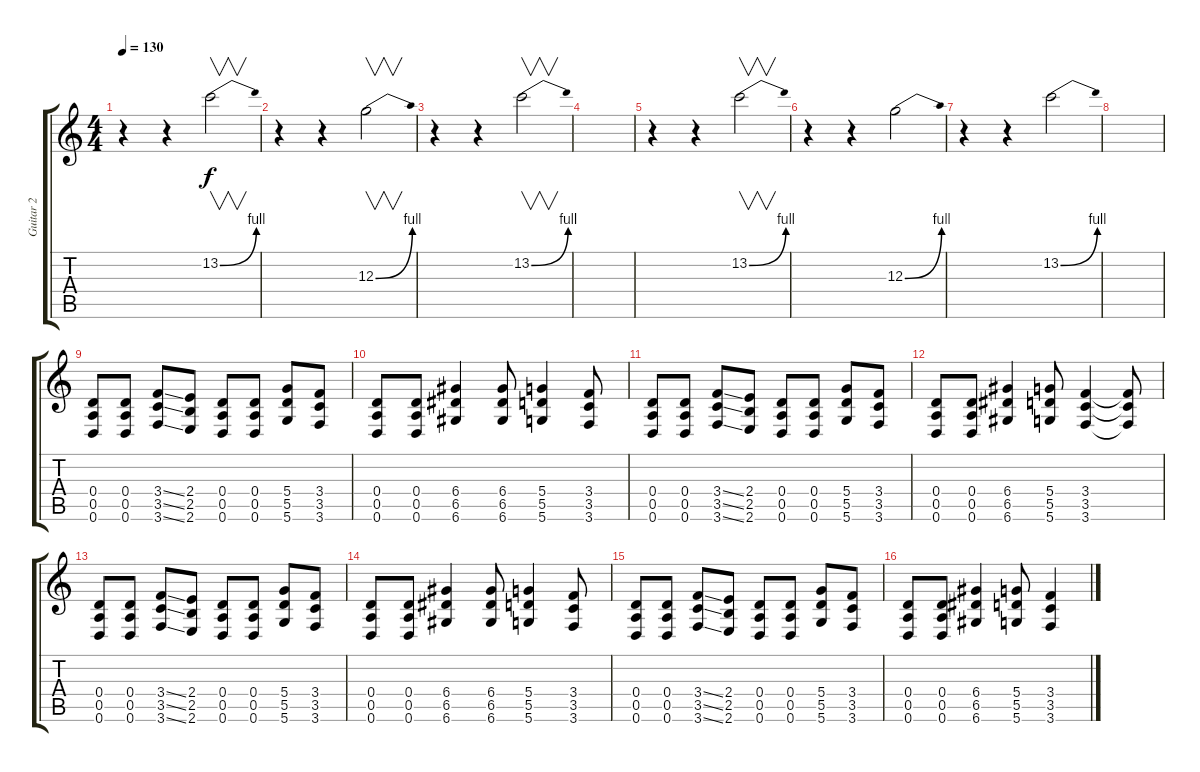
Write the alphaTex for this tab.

\track ("Guitar 2" "Guitar 2") {instrument distortionguitar}
\staff {score tabs}
\tuning (E4 B3 G3 D3 A2 D2) {hide}
\ts (4 4)
\tempo 130
\clef g2
\ks c
r.4{dy f instrument distortionguitar} r.4 13.2{be (bend 0 0 60 4)}.2{v} |
r.4 r.4 12.3{be (bend 0 0 60 4)}.2{v} |
r.4 r.4 13.2{be (bend 0 0 60 4)}.2{v} |
|
r.4 r.4 13.2{be (bend 0 0 60 4)}.2{v} |
r.4 r.4 12.3{be (bend 0 0 60 4)}.2 |
r.4 r.4 13.2{be (bend 0 0 60 4)}.2 |
|
(0.4 0.5 0.6).8 (0.4 0.5 0.6).8 (3.4{ss} 3.5{ss} 3.6{ss}).8 (2.4 2.5 2.6).8 (0.4 0.5 0.6).8 (0.4 0.5 0.6).8 (5.4 5.5 5.6).8 (3.4 3.5 3.6).8 |
(0.4 0.5 0.6).8 (0.4 0.5 0.6).8 (6.4 6.5 6.6).4 (6.4 6.5 6.6).8 (5.4 5.5 5.6).4 (3.4 3.5 3.6).8 |
(0.4 0.5 0.6).8 (0.4 0.5 0.6).8 (3.4{ss} 3.5{ss} 3.6{ss}).8 (2.4 2.5 2.6).8 (0.4 0.5 0.6).8 (0.4 0.5 0.6).8 (5.4 5.5 5.6).8 (3.4 3.5 3.6).8 |
(0.4 0.5 0.6).8 (0.4 0.5 0.6).8 (6.4 6.5 6.6).4 (5.4 5.5 5.6).8 (3.4 3.5 3.6).4 (3.4{t} 3.5{t} 3.6{t}).8 |
(0.4 0.5 0.6).8 (0.4 0.5 0.6).8 (3.4{ss} 3.5{ss} 3.6{ss}).8 (2.4 2.5 2.6).8 (0.4 0.5 0.6).8 (0.4 0.5 0.6).8 (5.4 5.5 5.6).8 (3.4 3.5 3.6).8 |
(0.4 0.5 0.6).8 (0.4 0.5 0.6).8 (6.4 6.5 6.6).4 (6.4 6.5 6.6).8 (5.4 5.5 5.6).4 (3.4 3.5 3.6).8 |
(0.4 0.5 0.6).8 (0.4 0.5 0.6).8 (3.4{ss} 3.5{ss} 3.6{ss}).8 (2.4 2.5 2.6).8 (0.4 0.5 0.6).8 (0.4 0.5 0.6).8 (5.4 5.5 5.6).8 (3.4 3.5 3.6).8 |
(0.4 0.5 0.6).8 (0.4 0.5 0.6).8 (6.4 6.5 6.6).4 (5.4 5.5 5.6).8 (3.4 3.5 3.6).4
